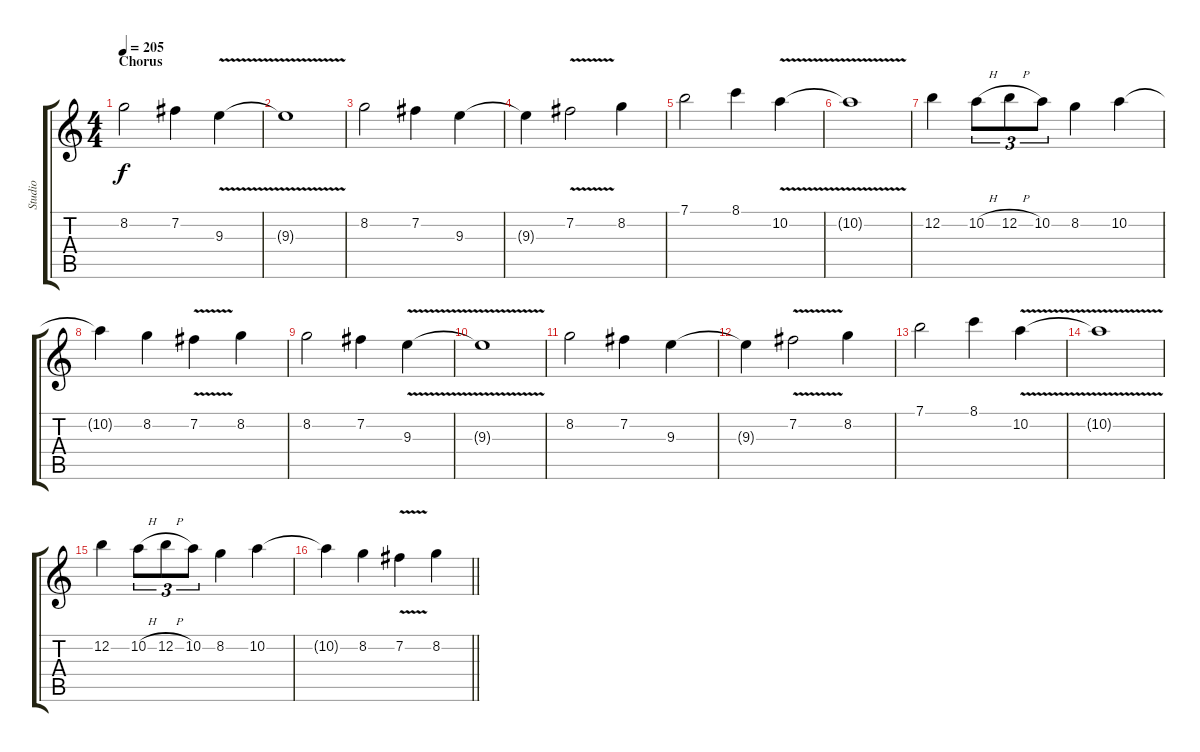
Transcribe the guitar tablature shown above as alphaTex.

\track ("Studio" "Studio") {instrument distortionguitar}
\staff {score tabs}
\tuning (E4 B3 G3 D3 A2 E2) {hide}
\ts (4 4)
\section ("" "Chorus")
\tempo 205
\clef g2
\ks c
8.2.2{dy f} 7.2.4 9.3{v}.4 |
9.3{t}.1 |
8.2.2 7.2.4 9.3.4 |
9.3{t}.4 7.2{v}.2 8.2.4 |
7.1.2 8.1.4 10.2{v}.4 |
10.2{t}.1 |
12.2.4 10.2{h}.8{tu (3 2)} 12.2{h}.8{tu (3 2)} 10.2.8{tu (3 2)} 8.2.4 10.2.4 |
10.2{t}.4 8.2.4 7.2{v}.4 8.2.4 |
8.2.2 7.2.4 9.3{v}.4 |
9.3{t}.1 |
8.2.2 7.2.4 9.3.4 |
9.3{t}.4 7.2{v}.2 8.2.4 |
7.1.2 8.1.4 10.2{v}.4 |
10.2{t}.1 |
12.2.4 10.2{h}.8{tu (3 2)} 12.2{h}.8{tu (3 2)} 10.2.8{tu (3 2)} 8.2.4 10.2.4 |
\barLineRight lightlight
10.2{t}.4 8.2.4 7.2{v}.4 8.2.4
